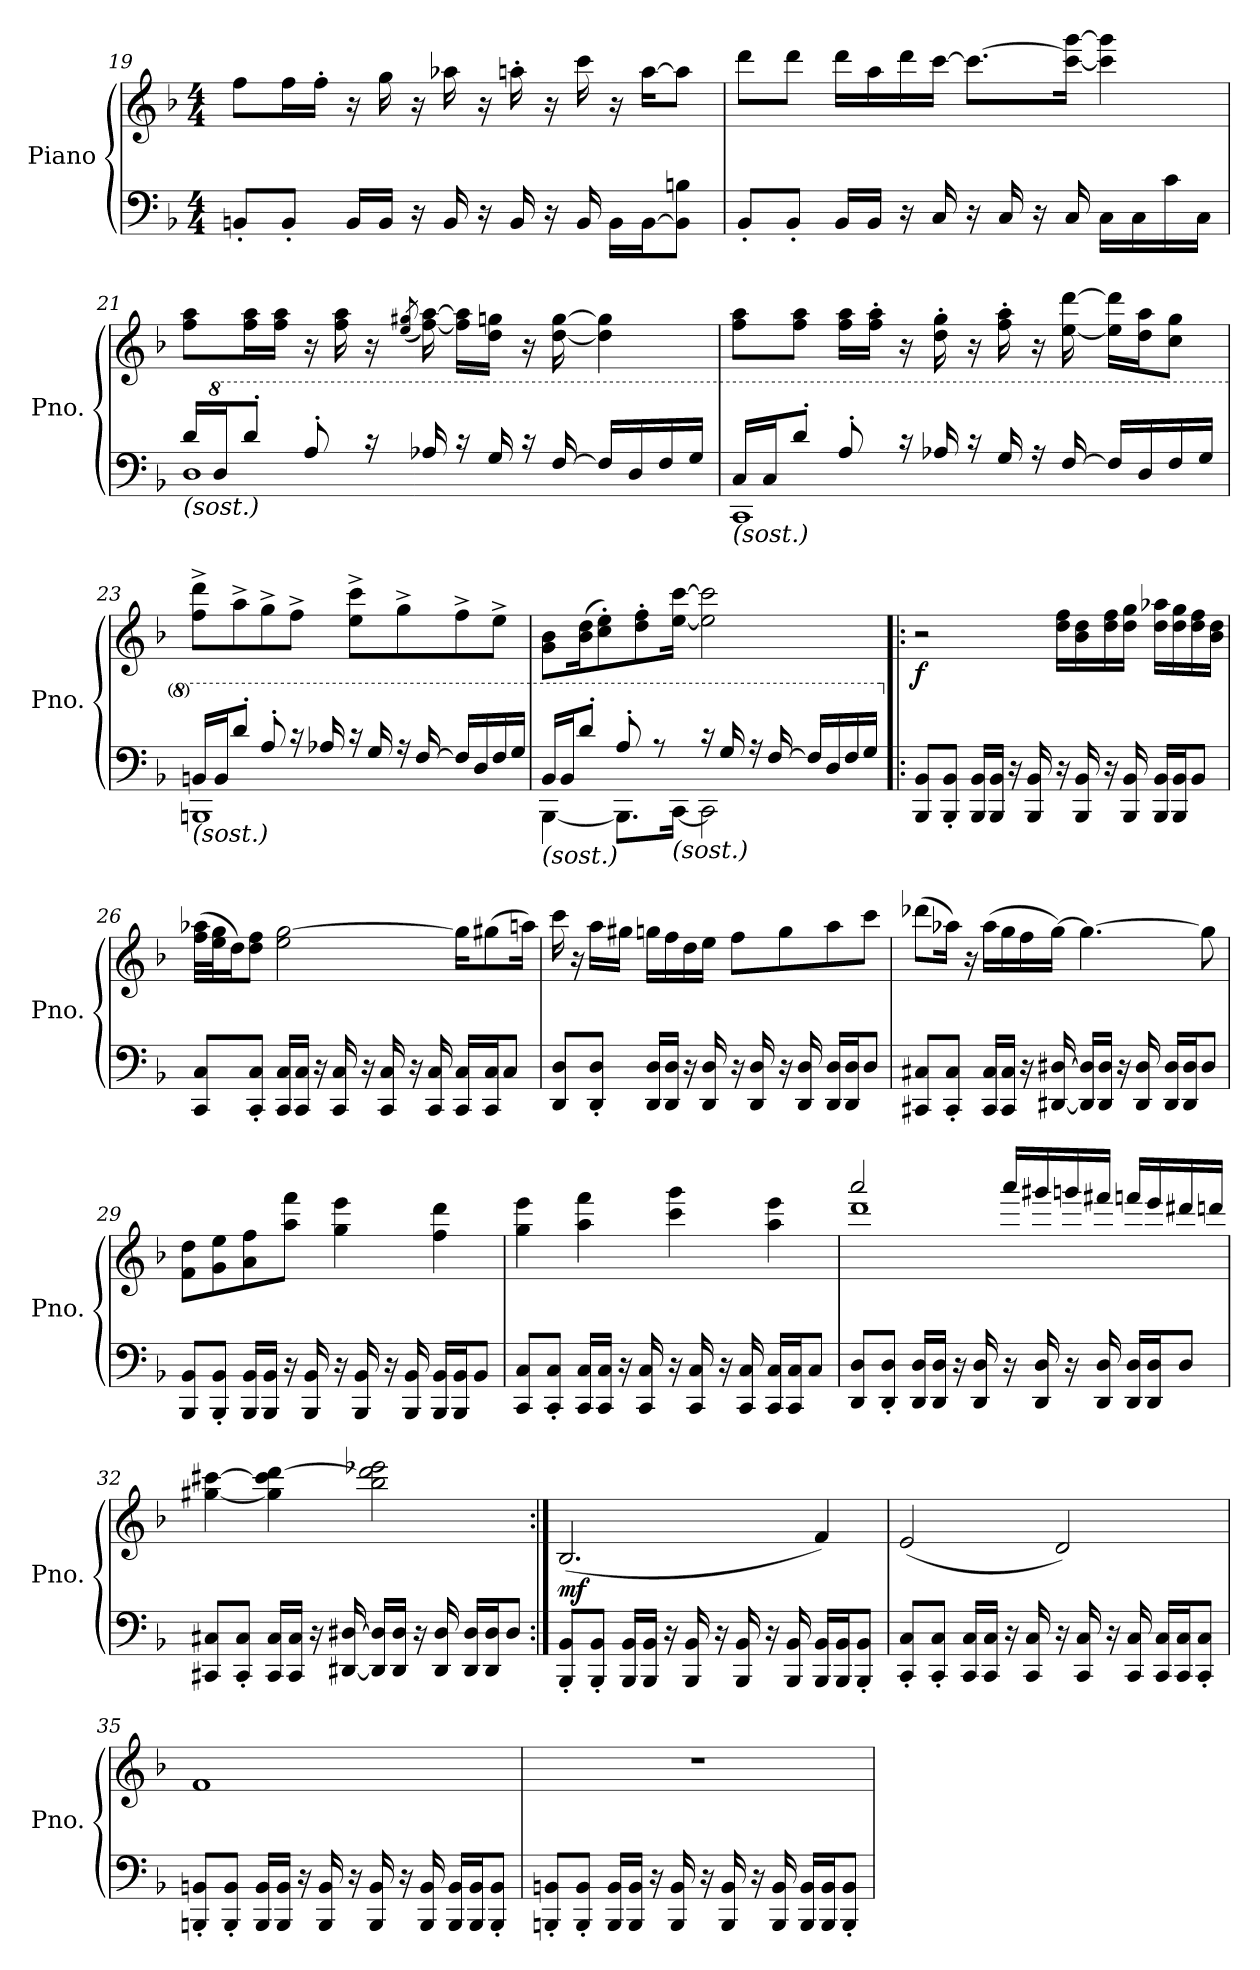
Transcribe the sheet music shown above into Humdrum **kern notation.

**kern	**kern	**dynam
*part1	*part1	*part1
*staff2	*staff1	*staff1/2
*I"Piano	*	*
*I'Pno.	*	*
!!LO:LB:g=z
*clefF4	*clefG2	*
*k[b-]	*k[b-]	*
*M4/4	*M4/4	*
=19	=19	=19
8BBn'/L	8ff\L	.
8BB'/J	16ff\L	.
.	16ff'\JJ	.
16BB/LL	16r	.
16BB/JJ	16gg\	.
16r	16r	.
16BB/	16aa-X\	.
16r	16r	.
16BB/	16aan'\	.
16r	16r	.
16BB/	16ccc\	.
16BB\LL	16r	.
[16BB\J	[16aa\KL	.
8BB\] 8Bn!\J	8aa\J]	.
=20	=20	=20
8BB-'/L	8ddd\L	.
8BB-'/J	8ddd\J	.
16BB-/LL	16ddd\LL	.
16BB-/JJ	16aa\	.
16r	16ddd\	.
16C/	[16ccc\JJ	.
16r	8.ccc\L_	.
16C/	.	.
16r	.	.
16C/	16ccc\_ [16ggg\Jk	.
16C\LL	4ccc\] 4ggg\]	.
16C\	.	.
16c\	.	.
16C\JJ	.	.
!!LO:PB:g=z
=21	=21	=21
*^	*	*
!LO:TX:b:i:t=(sost.)	!	!	!
16d/LL	1D	8ff!\ 8aa\L	.
*8va	*	*	*
16d/J	.	.	.
8dd'/J	.	16ff!\ 16aa\L	.
.	.	16ff!\ 16aa\JJ	.
8a'/	.	16r	.
.	.	16ff!\ 16aa\	.
16r	.	16r	.
.	.	(<8qee!/ 8qgg#X/	.
16a-X/	.	[16ff!\ [16aa\)	.
16r	.	16ff!\] 16aa\]LL	.
16g/	.	16dd!\ 16ggn\JJ	.
16r	.	16r	.
[16f/	.	[16dd!\ [16gg\	.
16f/LL]	.	4dd!\] 4gg\]	.
16d/	.	.	.
16f/	.	.	.
16g/JJ	.	.	.
=22	=22	=22	=22
!LO:TX:b:i:t=(sost.)	!	!	!
16c/LL	1C	8ff!\ 8aa\L	.
16c/J	.	.	.
8dd'/J	.	8ff!\ 8aa\J	.
8a'/	.	16ff!\ 16aa\LL	.
.	.	16ff!\' 16aa\'JJ	.
16r	.	16r	.
16a-X/	.	16dd!\' 16gg\'	.
16r	.	16r	.
16g/	.	16ff!\' 16aa\'	.
16r	.	16r	.
[16f/	.	[16ee!\ [16ddd\	.
16f/LL]	.	16ee!\] 16ddd\]LL	.
16d/	.	16dd!\ 16aa\J	.
16f/	.	8cc!\ 8gg\J	.
16g/JJ	.	.	.
!!LO:LB:g=z
=23	=23	=23	=23
!LO:TX:b:i:t=(sost.)	!	!	!
16Bn/LL	1BBn	8ff!\^ 8ddd\^L	.
16B/J	.	.	.
8dd'/J	.	8aa^\	.
8a'/	.	8gg^\	.
16r	.	8ff^\J	.
16a-X/	.	.	.
16r	.	8ee!\^ 8ccc\^L	.
16g/	.	.	.
16r	.	8gg^\	.
[16f/	.	.	.
16f/LL]	.	8ff^\	.
16d/	.	.	.
16f/	.	8ee^\J	.
16g/JJ	.	.	.
=24	=24	=24	=24
!LO:TX:b:i:t=(sost.)	!	!	!
16B-/LL	[4BB-\	8g!\ 8b-\L	.
16B-/J	.	.	.
8dd'/J	.	(>16b-!\ 16dd\K	.
.	.	8cc!\' 8ee\')	.
8a'/	8.BB-\L]	.	.
.	.	8dd!\' 8ff\'	.
8r	.	.	.
!	!LO:TX:b:i:t=(sost.)	!	!
.	[16C\Jk	[16ee!\ [16ccc\Jk	.
16r	2C\]	2ee!\] 2ccc\]	.
16g/	.	.	.
16r	.	.	.
[16f/	.	.	.
16f/LL]	.	.	.
16d/	.	.	.
16f/	.	.	.
16g/JJ	.	.	.
*v	*v	*	*
!!LO:LB:g=z
=25!|:	=25!|:	=25!|:
*X8va	*	*
!	!	!LO:DY:b
8BBB-/ 8BB-/L	2r	f
8BBB-/' 8BB-/'J	.	.
16BBB-/ 16BB-/LL	.	.
16BBB-/ 16BB-/JJ	.	.
16r	.	.
16BBB-/ 16BB-/	.	.
16r	16dd\ 16ff\LL	.
16BBB-/ 16BB-/	16b-\ 16dd\	.
16r	16dd\ 16ff\	.
16BBB-/ 16BB-/	16dd\ 16gg\JJ	.
16BBB-/ 16BB-/LL	16dd\ 16aa-X\LL	.
16BBB-/ 16BB-/J	16dd\ 16gg\	.
8BB-/J	16dd\ 16ff\	.
.	16b-\ 16dd\JJ	.
=26	=26	=26
8CC/ 8C/L	(>32ff\ 32aa-X\LLL	.
.	32ee\ 32gg\J	.
.	16dd\J)	.
8CC/' 8C/'J	8dd\ 8ff\J	.
16CC/ 16C/LL	2ee\ [2gg\	.
16CC/ 16C/JJ	.	.
16r	.	.
16CC/ 16C/	.	.
16r	.	.
16CC/ 16C/	.	.
16r	.	.
16CC/ 16C/	.	.
16CC/ 16C/LL	16gg\KL]	.
16CC/ 16C/J	(>8gg#X\	.
8C/J	.	.
.	16aan\Jk)	.
!!LO:LB:g=z
=27	=27	=27
8DD/ 8D/L	16ccc\	.
.	16r	.
8DD/' 8D/'J	16aa\LL	.
.	16gg#X\JJ	.
16DD/ 16D/LL	16ggn\LL	.
16DD/ 16D/JJ	16ff\	.
16r	16dd\	.
16DD/ 16D/	16ee\JJ	.
16r	8ff\L	.
16DD/ 16D/	.	.
16r	8gg\	.
16DD/ 16D/	.	.
16DD/ 16D/LL	8aa\	.
16DD/ 16D/J	.	.
8D/J	8ccc\J	.
=28	=28	=28
8CC#X/ 8C#X/L	(>8ddd-X\L	.
8CC#/' 8C#/'J	16aa-X\Jk)	.
.	16r	.
16CC#/ 16C#/LL	(>16aa-\LL	.
16CC#/ 16C#/JJ	16gg\	.
16r	16ff\	.
[16DD#X/ [16D#X/	[16gg\JJ)	.
16DD#/] 16D#/]LL	4.gg\_	.
16DD#/ 16D#/JJ	.	.
16r	.	.
16DD#/ 16D#/	.	.
16DD#/ 16D#/LL	.	.
16DD#/ 16D#/J	.	.
8D#/J	8gg\]	.
!!LO:LB:g=z
=29	=29	=29
8BBB-/ 8BB-/L	8f\ 8dd\L	.
8BBB-/' 8BB-/'J	8g\ 8ee\	.
16BBB-/ 16BB-/LL	8a\ 8ff\	.
16BBB-/ 16BB-/JJ	.	.
16r	8aa\ 8fff\J	.
16BBB-/ 16BB-/	.	.
16r	4gg\ 4eee\	.
16BBB-/ 16BB-/	.	.
16r	.	.
16BBB-/ 16BB-/	.	.
16BBB-/ 16BB-/LL	4ff\ 4ddd\	.
16BBB-/ 16BB-/J	.	.
8BB-/J	.	.
=30	=30	=30
8CC/ 8C/L	4gg\ 4eee\	.
8CC/' 8C/'J	.	.
16CC/ 16C/LL	4aa\ 4fff\	.
16CC/ 16C/JJ	.	.
16r	.	.
16CC/ 16C/	.	.
16r	4ccc\ 4ggg\	.
16CC/ 16C/	.	.
16r	.	.
16CC/ 16C/	.	.
16CC/ 16C/LL	4aa\ 4eee\	.
16CC/ 16C/J	.	.
8C/J	.	.
!!LO:PB:g=z
=31	=31	=31
*	*^	*
8DD/ 8D/L	2aaa/	1ddd	.
8DD/' 8D/'J	.	.	.
16DD/ 16D/LL	.	.	.
16DD/ 16D/JJ	.	.	.
16r	.	.	.
16DD/ 16D/	.	.	.
16r	16aaa/LL	.	.
16DD/ 16D/	16ggg#X/	.	.
16r	16gggn/	.	.
16DD/ 16D/	16fff#X/JJ	.	.
16DD/ 16D/LL	16fffn/LL	.	.
16DD/ 16D/J	16eee/	.	.
8D/J	16ddd#X/	.	.
.	16dddn/JJ	.	.
*	*v	*v	*
=32	=32	=32
8CC#X/ 8C#X/L	[4gg#X\ [4ccc#X\	.
8CC#/' 8C#/'J	.	.
16CC#/ 16C#/LL	4gg#\] 4ccc#\] [4ddd!\	.
16CC#/ 16C#/JJ	.	.
16r	.	.
[16DD#X/ [16D#X/	.	.
16DD#/] 16D#/]LL	2bb-\ 2ddd!\] 2eee-X\	.
16DD#/ 16D#/JJ	.	.
16r	.	.
16DD#/ 16D#/	.	.
16DD#/ 16D#/LL	.	.
16DD#/ 16D#/J	.	.
8D#/J	.	.
!!LO:LB:g=z
=33:|!	=33:|!	=33:|!
!	!	!LO:DY:b
8BBB-/' 8BB-/'L	(<2.B-/	mf
8BBB-/' 8BB-/'J	.	.
16BBB-/ 16BB-/LL	.	.
16BBB-/ 16BB-/JJ	.	.
16r	.	.
16BBB-/ 16BB-/	.	.
16r	.	.
16BBB-/ 16BB-/	.	.
16r	.	.
16BBB-/ 16BB-/	.	.
16BBB-/ 16BB-/LL	4f/)	.
16BBB-/ 16BB-/J	.	.
8BBB-/' 8BB-/'J	.	.
=34	=34	=34
8CC/' 8C/'L	(<2e/	.
8CC/' 8C/'J	.	.
16CC/ 16C/LL	.	.
16CC/ 16C/JJ	.	.
16r	.	.
16CC/ 16C/	.	.
16r	2d/)	.
16CC/ 16C/	.	.
16r	.	.
16CC/ 16C/	.	.
16CC/ 16C/LL	.	.
16CC/ 16C/J	.	.
8CC/' 8C/'J	.	.
!!LO:LB:g=z
=35	=35	=35
8BBBn/' 8BBn/'L	1f	.
8BBB/' 8BB/'J	.	.
16BBB/ 16BB/LL	.	.
16BBB/ 16BB/JJ	.	.
16r	.	.
16BBB/ 16BB/	.	.
16r	.	.
16BBB/ 16BB/	.	.
16r	.	.
16BBB/ 16BB/	.	.
16BBB/ 16BB/LL	.	.
16BBB/ 16BB/J	.	.
8BBB/' 8BB/'J	.	.
=36	=36	=36
8BBBn/' 8BBn/'L	1r	.
8BBB/' 8BB/'J	.	.
16BBB/ 16BB/LL	.	.
16BBB/ 16BB/JJ	.	.
16r	.	.
16BBB/ 16BB/	.	.
16r	.	.
16BBB/ 16BB/	.	.
16r	.	.
16BBB/ 16BB/	.	.
16BBB/ 16BB/LL	.	.
16BBB/ 16BB/J	.	.
8BBB/' 8BB/'J	.	.
=	=	=
*-	*-	*-
